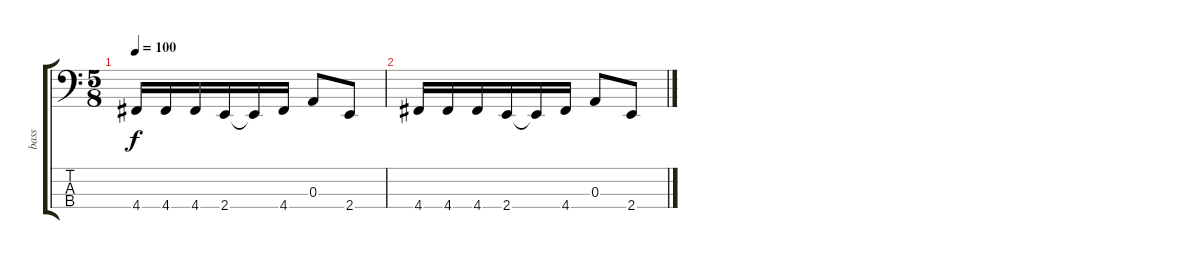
\track ("bass" "bass") {instrument electricbassfinger}
\staff {score tabs}
\tuning (G2 D2 A1 D1) {hide}
\ts (5 8)
\tempo 100
\clef f4
\ks c
4.4.16{dy f} 4.4.16 4.4.16 2.4.16 2.4{t}.16 4.4.16 0.3.8 2.4.8 |
4.4.16 4.4.16 4.4.16 2.4.16 2.4{t}.16 4.4.16 0.3.8 2.4.8
